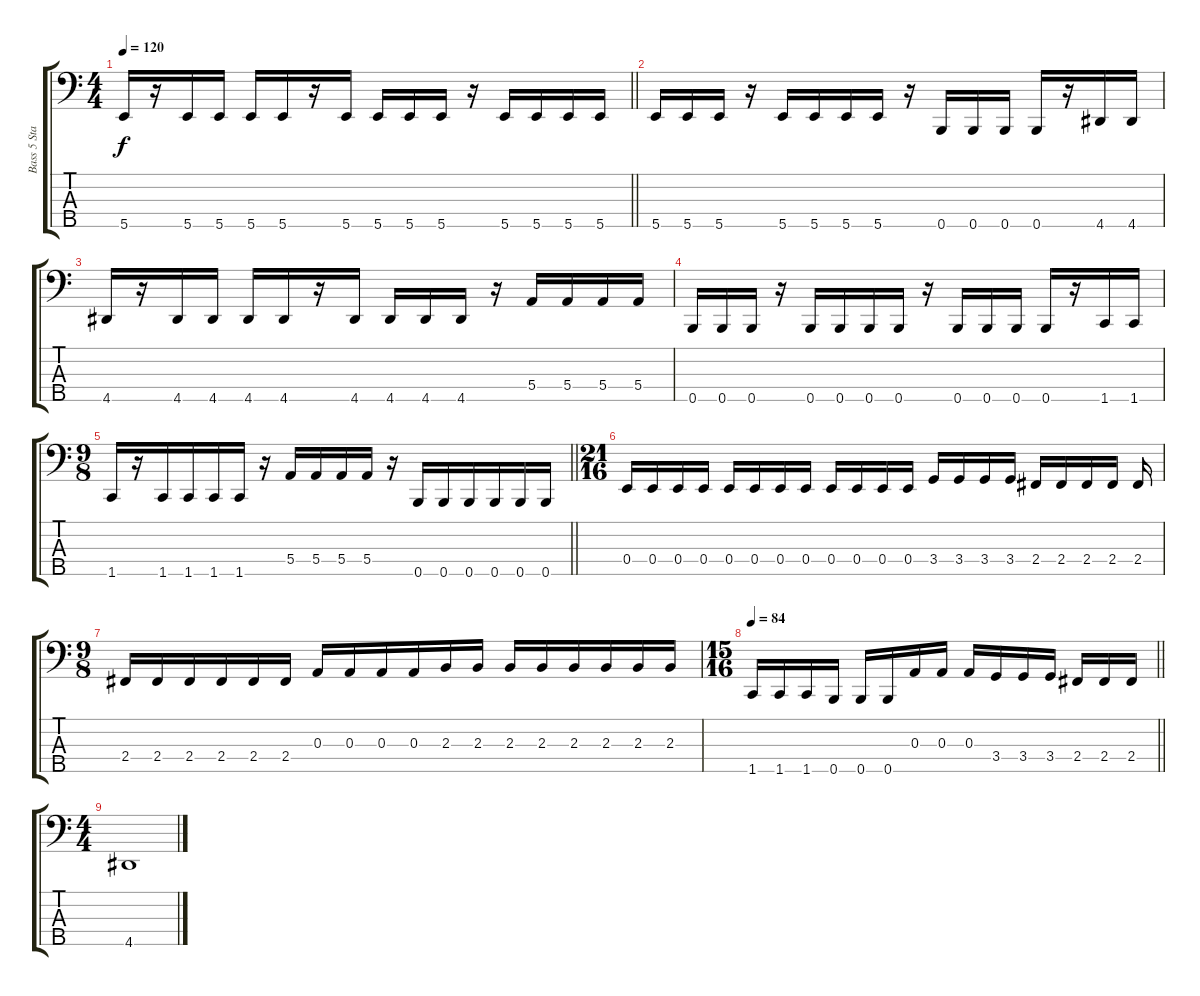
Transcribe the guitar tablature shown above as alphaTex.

\track ("Bass 5 Standard" "Bass 5 Sta") {instrument electricbassfinger}
\staff {score tabs}
\tuning (G2 D2 A1 E1 B0) {hide}
\ts (4 4)
\tempo 120
\clef f4
\barLineRight lightlight
\ks c
5.5.16{dy f} r.16 5.5.16 5.5.16 5.5.16 5.5.16 r.16 5.5.16 5.5.16 5.5.16 5.5.16 r.16 5.5.16 5.5.16 5.5.16 5.5.16 |
\section ("" "")
5.5.16 5.5.16 5.5.16 r.16 5.5.16 5.5.16 5.5.16 5.5.16 r.16 0.5.16 0.5.16 0.5.16 0.5.16 r.16 4.5.16 4.5.16 |
4.5.16 r.16 4.5.16 4.5.16 4.5.16 4.5.16 r.16 4.5.16 4.5.16 4.5.16 4.5.16 r.16 5.4.16 5.4.16 5.4.16 5.4.16 |
0.5.16 0.5.16 0.5.16 r.16 0.5.16 0.5.16 0.5.16 0.5.16 r.16 0.5.16 0.5.16 0.5.16 0.5.16 r.16 1.5.16 1.5.16 |
\ts (9 8)
\barLineRight lightlight
1.5.16 r.16 1.5.16 1.5.16 1.5.16 1.5.16 r.16 5.4.16 5.4.16 5.4.16 5.4.16 r.16 0.5.16 0.5.16 0.5.16 0.5.16 0.5.16 0.5.16 |
\ts (21 16)
0.4.16 0.4.16 0.4.16 0.4.16 0.4.16 0.4.16 0.4.16 0.4.16 0.4.16 0.4.16 0.4.16 0.4.16 3.4.16 3.4.16 3.4.16 3.4.16 2.4.16 2.4.16 2.4.16 2.4.16 2.4.16 |
\ts (9 8)
2.4.16 2.4.16 2.4.16 2.4.16 2.4.16 2.4.16 0.3.16 0.3.16 0.3.16 0.3.16 2.3.16 2.3.16 2.3.16 2.3.16 2.3.16 2.3.16 2.3.16 2.3.16 |
\ts (15 16)
\tempo 84
\barLineRight lightlight
1.5.16 1.5.16 1.5.16 0.5.16 0.5.16 0.5.16 0.3.16 0.3.16 0.3.16 3.4.16 3.4.16 3.4.16 2.4.16 2.4.16 2.4.16 |
\ts (4 4)
4.5.1
